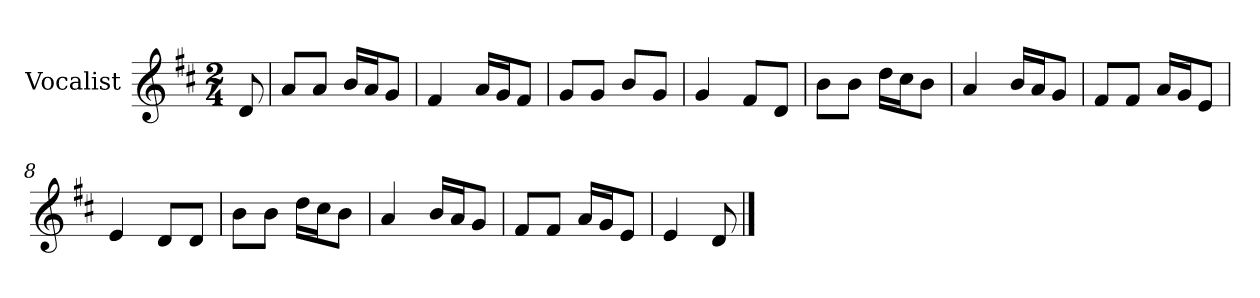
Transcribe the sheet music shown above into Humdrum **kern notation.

**kern
*part1
*staff1
*I"Vocalist
*k[f#c#]
*D:
*M2/4
=
8d
=1
8aL
8aJ
16bLL
16aJ
8gJ
=2
4f#
16aLL
16gJ
8f#J
=3
8gL
8gJ
8bL
8gJ
=4
4g
8f#L
8dJ
=5
8bL
8bJ
16ddLL
16cc#J
8bJ
=6
4a
16bLL
16aJ
8gJ
=7
8f#L
8f#J
16aLL
16gJ
8eJ
=8
4e
8dL
8dJ
=9
8bL
8bJ
16ddLL
16cc#J
8bJ
=10
4a
16bLL
16aJ
8gJ
=11
8f#L
8f#J
16aLL
16gJ
8eJ
=12
4e
8d
==
*-
